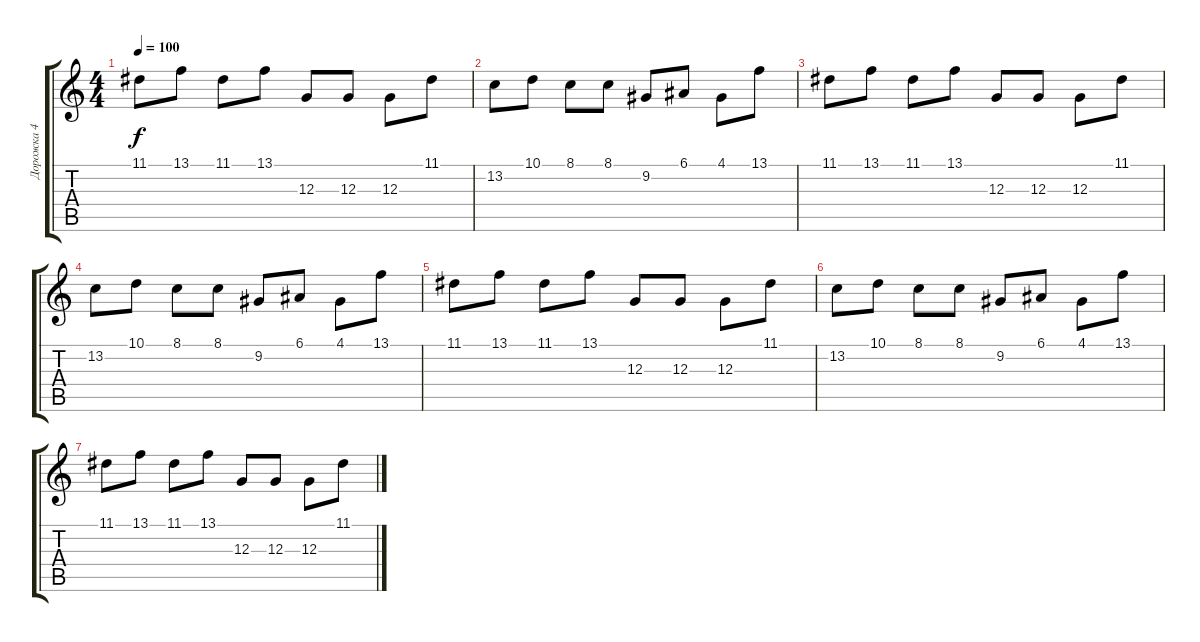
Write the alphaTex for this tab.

\track ("Дорожка 4" "Дорожка 4") {instrument lead1square}
\staff {score tabs}
\tuning (E4 B3 G3 D3 A2 E2) {hide}
\ts (4 4)
\tempo 100
\clef g2
\ks c
11.1.8{dy f} 13.1.8 11.1.8 13.1.8 12.3.8 12.3.8 12.3.8 11.1.8 |
13.2.8 10.1.8 8.1.8 8.1.8 9.2.8 6.1.8 4.1.8 13.1.8 |
11.1.8 13.1.8 11.1.8 13.1.8 12.3.8 12.3.8 12.3.8 11.1.8 |
13.2.8 10.1.8 8.1.8 8.1.8 9.2.8 6.1.8 4.1.8 13.1.8 |
11.1.8 13.1.8 11.1.8 13.1.8 12.3.8 12.3.8 12.3.8 11.1.8 |
13.2.8 10.1.8 8.1.8 8.1.8 9.2.8 6.1.8 4.1.8 13.1.8 |
11.1.8 13.1.8 11.1.8 13.1.8 12.3.8 12.3.8 12.3.8 11.1.8
